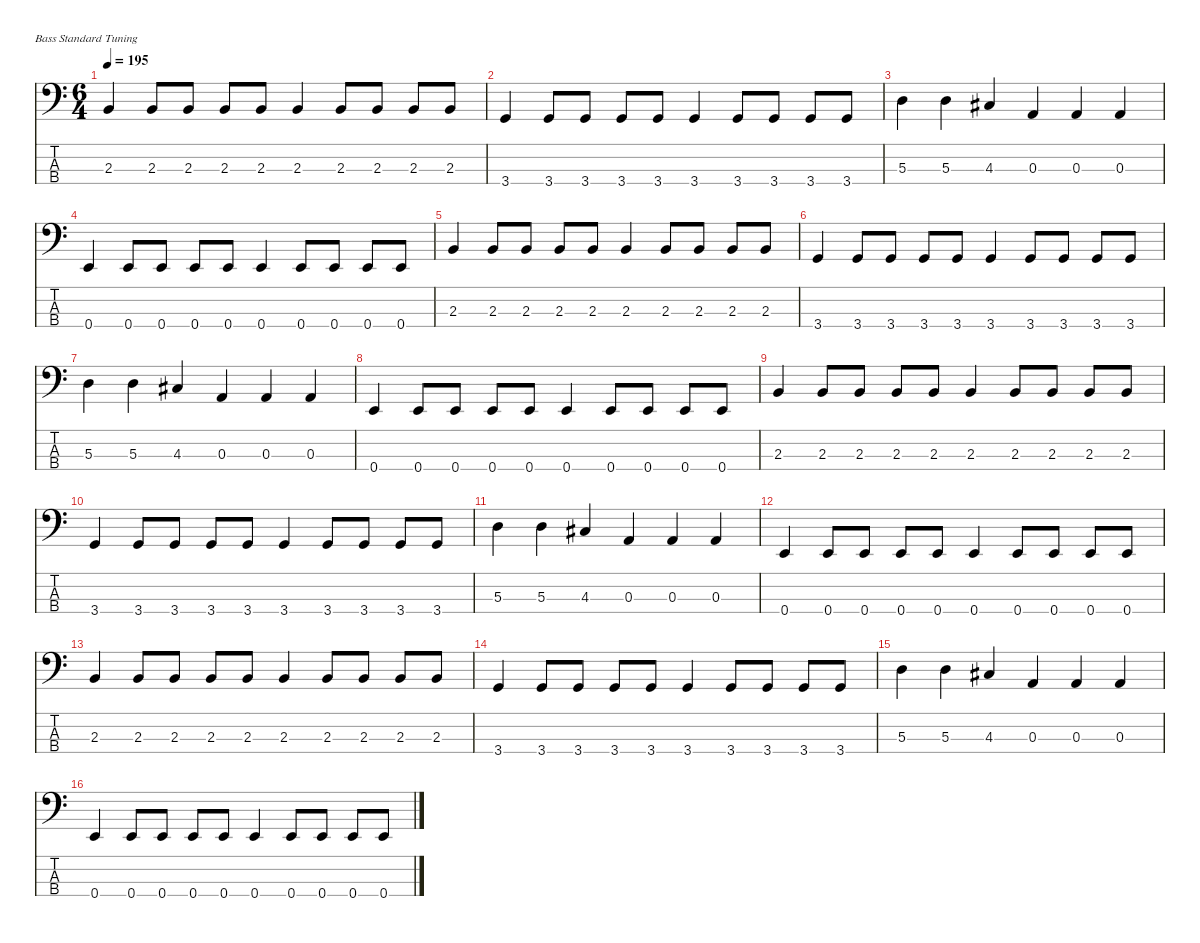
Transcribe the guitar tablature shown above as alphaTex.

\defaultSystemsLayout 4
\hideDynamics
\bracketExtendMode nobrackets
\singleTrackTrackNamePolicy hidden
\multiTrackTrackNamePolicy hidden
\firstSystemTrackNameMode fullname
\firstSystemTrackNameOrientation horizontal
\otherSystemsTrackNameOrientation horizontal
\track ("Bass" "el.bs.") {instrument electricbassfinger}
\staff {score tabs}
\tuning (G2 D2 A1 E1)
\ts (6 4)
\tempo 195
\clef f4
\ks c
2.3.4{dy f beam Up} 2.3.8{beam Up} 2.3.8{beam Up} 2.3.8{beam Up} 2.3.8{beam Up} 2.3.4{beam Up} 2.3.8{beam Up} 2.3.8{beam Up} 2.3.8{beam Up} 2.3.8{beam Up} |
3.4.4{beam Up} 3.4.8{beam Up} 3.4.8{beam Up} 3.4.8{beam Up} 3.4.8{beam Up} 3.4.4{beam Up} 3.4.8{beam Up} 3.4.8{beam Up} 3.4.8{beam Up} 3.4.8{beam Up} |
5.3.4{beam Down} 5.3.4{beam Down} 4.3{acc #}.4{beam Up} 0.3.4{beam Up} 0.3.4{beam Up} 0.3.4{beam Up} |
0.4.4{beam Up} 0.4.8{beam Up} 0.4.8{beam Up} 0.4.8{beam Up} 0.4.8{beam Up} 0.4.4{beam Up} 0.4.8{beam Up} 0.4.8{beam Up} 0.4.8{beam Up} 0.4.8{beam Up} |
2.3.4{beam Up} 2.3.8{beam Up} 2.3.8{beam Up} 2.3.8{beam Up} 2.3.8{beam Up} 2.3.4{beam Up} 2.3.8{beam Up} 2.3.8{beam Up} 2.3.8{beam Up} 2.3.8{beam Up} |
3.4.4{beam Up} 3.4.8{beam Up} 3.4.8{beam Up} 3.4.8{beam Up} 3.4.8{beam Up} 3.4.4{beam Up} 3.4.8{beam Up} 3.4.8{beam Up} 3.4.8{beam Up} 3.4.8{beam Up} |
5.3.4{beam Down} 5.3.4{beam Down} 4.3{acc #}.4{beam Up} 0.3.4{beam Up} 0.3.4{beam Up} 0.3.4{beam Up} |
0.4.4{beam Up} 0.4.8{beam Up} 0.4.8{beam Up} 0.4.8{beam Up} 0.4.8{beam Up} 0.4.4{beam Up} 0.4.8{beam Up} 0.4.8{beam Up} 0.4.8{beam Up} 0.4.8{beam Up} |
2.3.4{beam Up} 2.3.8{beam Up} 2.3.8{beam Up} 2.3.8{beam Up} 2.3.8{beam Up} 2.3.4{beam Up} 2.3.8{beam Up} 2.3.8{beam Up} 2.3.8{beam Up} 2.3.8{beam Up} |
3.4.4{beam Up} 3.4.8{beam Up} 3.4.8{beam Up} 3.4.8{beam Up} 3.4.8{beam Up} 3.4.4{beam Up} 3.4.8{beam Up} 3.4.8{beam Up} 3.4.8{beam Up} 3.4.8{beam Up} |
5.3.4{beam Down} 5.3.4{beam Down} 4.3{acc #}.4{beam Up} 0.3.4{beam Up} 0.3.4{beam Up} 0.3.4{beam Up} |
0.4.4{beam Up} 0.4.8{beam Up} 0.4.8{beam Up} 0.4.8{beam Up} 0.4.8{beam Up} 0.4.4{beam Up} 0.4.8{beam Up} 0.4.8{beam Up} 0.4.8{beam Up} 0.4.8{beam Up} |
2.3.4{beam Up} 2.3.8{beam Up} 2.3.8{beam Up} 2.3.8{beam Up} 2.3.8{beam Up} 2.3.4{beam Up} 2.3.8{beam Up} 2.3.8{beam Up} 2.3.8{beam Up} 2.3.8{beam Up} |
3.4.4{beam Up} 3.4.8{beam Up} 3.4.8{beam Up} 3.4.8{beam Up} 3.4.8{beam Up} 3.4.4{beam Up} 3.4.8{beam Up} 3.4.8{beam Up} 3.4.8{beam Up} 3.4.8{beam Up} |
5.3.4{beam Down} 5.3.4{beam Down} 4.3{acc #}.4{beam Up} 0.3.4{beam Up} 0.3.4{beam Up} 0.3.4{beam Up} |
0.4.4{beam Up} 0.4.8{beam Up} 0.4.8{beam Up} 0.4.8{beam Up} 0.4.8{beam Up} 0.4.4{beam Up} 0.4.8{beam Up} 0.4.8{beam Up} 0.4.8{beam Up} 0.4.8{beam Up}
